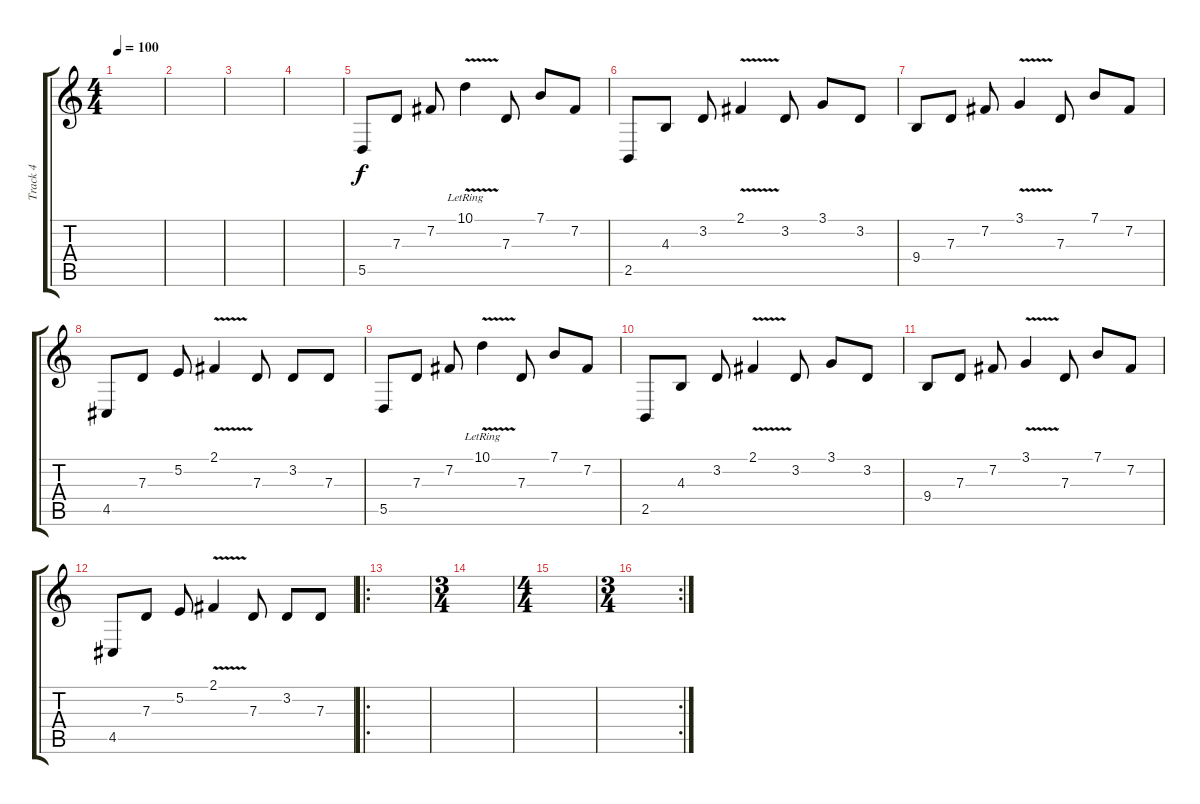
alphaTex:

\track ("Track 4" "Track 4") {instrument brightacousticpiano}
\staff {score tabs}
\tuning (E4 B3 G3 D3 A2 E2) {hide}
\ts (4 4)
\tempo 100
\clef g2
\ks c
|
|
|
|
5.5.8 7.3.8 7.2.8 10.1{v lr}.4 7.3.8 7.1.8 7.2.8 |
2.5.8 4.3.8 3.2.8 2.1{v}.4 3.2.8 3.1.8 3.2.8 |
9.4.8 7.3.8 7.2.8 3.1{v}.4 7.3.8 7.1.8 7.2.8 |
4.5.8 7.3.8 5.2.8 2.1{v}.4 7.3.8 3.2.8 7.3.8 |
5.5.8 7.3.8 7.2.8 10.1{v lr}.4 7.3.8 7.1.8 7.2.8 |
2.5.8 4.3.8 3.2.8 2.1{v}.4 3.2.8 3.1.8 3.2.8 |
9.4.8 7.3.8 7.2.8 3.1{v}.4 7.3.8 7.1.8 7.2.8 |
4.5.8 7.3.8 5.2.8 2.1{v}.4 7.3.8 3.2.8 7.3.8 |
\ro
|
\ts (3 4)
|
\ts (4 4)
|
\rc 2
\ts (3 4)
